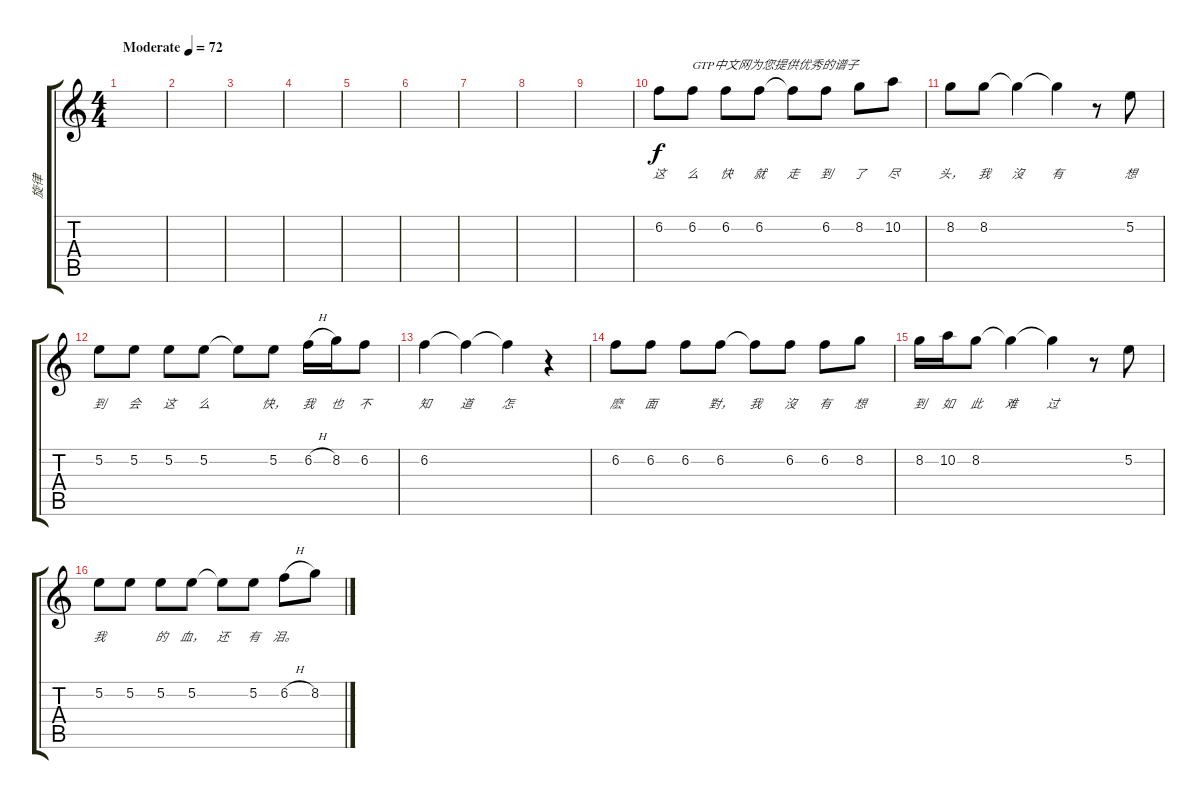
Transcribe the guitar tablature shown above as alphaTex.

\track ("旋律" "旋律") {instrument electricguitarmuted}
\staff {score tabs}
\tuning (E4 B3 G3 D3 A2 E2) {hide}
\ts (4 4)
\tempo (72 "Moderate")
\clef g2
\ks c
|
|
|
|
|
|
|
|
|
6.2.8{lyrics (0 "这") lyrics (1 "") lyrics (2 "") lyrics (3 "") lyrics (4 "")} 6.2.8{txt "GTP中文网为您提供优秀的谱子" lyrics (0 "么") lyrics (1 "") lyrics (2 "") lyrics (3 "") lyrics (4 "")} 6.2.8{lyrics (0 "快") lyrics (1 "") lyrics (2 "") lyrics (3 "") lyrics (4 "")} 6.2.8{lyrics (0 "就") lyrics (1 "") lyrics (2 "") lyrics (3 "") lyrics (4 "")} 6.2{t}.8{lyrics (0 "走") lyrics (1 "") lyrics (2 "") lyrics (3 "") lyrics (4 "")} 6.2.8{lyrics (0 "到") lyrics (1 "") lyrics (2 "") lyrics (3 "") lyrics (4 "")} 8.2.8{lyrics (0 "了") lyrics (1 "") lyrics (2 "") lyrics (3 "") lyrics (4 "")} 10.2.8{lyrics (0 "尽") lyrics (1 "") lyrics (2 "") lyrics (3 "") lyrics (4 "")} |
8.2.8{lyrics (0 "头，") lyrics (1 "") lyrics (2 "") lyrics (3 "") lyrics (4 "")} 8.2.8{lyrics (0 "我") lyrics (1 "") lyrics (2 "") lyrics (3 "") lyrics (4 "")} 8.2{t}.4{lyrics (0 "沒") lyrics (1 "") lyrics (2 "") lyrics (3 "") lyrics (4 "")} 8.2{t}.4{lyrics (0 "有") lyrics (1 "") lyrics (2 "") lyrics (3 "") lyrics (4 "")} r.8 5.2.8{lyrics (0 "想") lyrics (1 "") lyrics (2 "") lyrics (3 "") lyrics (4 "")} |
5.2.8{lyrics (0 "到") lyrics (1 "") lyrics (2 "") lyrics (3 "") lyrics (4 "")} 5.2.8{lyrics (0 "会") lyrics (1 "") lyrics (2 "") lyrics (3 "") lyrics (4 "")} 5.2.8{lyrics (0 "这") lyrics (1 "") lyrics (2 "") lyrics (3 "") lyrics (4 "")} 5.2.8{lyrics (0 "么") lyrics (1 "") lyrics (2 "") lyrics (3 "") lyrics (4 "")} 5.2{t}.8{lyrics (0 "") lyrics (1 "") lyrics (2 "") lyrics (3 "") lyrics (4 "")} 5.2.8{lyrics (0 "快，") lyrics (1 "") lyrics (2 "") lyrics (3 "") lyrics (4 "")} 6.2{h}.16{lyrics (0 "我") lyrics (1 "") lyrics (2 "") lyrics (3 "") lyrics (4 "")} 8.2.16{lyrics (0 "也") lyrics (1 "") lyrics (2 "") lyrics (3 "") lyrics (4 "")} 6.2.8{lyrics (0 "不") lyrics (1 "") lyrics (2 "") lyrics (3 "") lyrics (4 "")} |
6.2.4{lyrics (0 "知") lyrics (1 "") lyrics (2 "") lyrics (3 "") lyrics (4 "")} 6.2{t}.4{lyrics (0 "道") lyrics (1 "") lyrics (2 "") lyrics (3 "") lyrics (4 "")} 6.2{t}.4{lyrics (0 "怎") lyrics (1 "") lyrics (2 "") lyrics (3 "") lyrics (4 "")} r.4 |
6.2.8{lyrics (0 "麽") lyrics (1 "") lyrics (2 "") lyrics (3 "") lyrics (4 "")} 6.2.8{lyrics (0 "面") lyrics (1 "") lyrics (2 "") lyrics (3 "") lyrics (4 "")} 6.2.8{lyrics (0 "") lyrics (1 "") lyrics (2 "") lyrics (3 "") lyrics (4 "")} 6.2.8{lyrics (0 "對，") lyrics (1 "") lyrics (2 "") lyrics (3 "") lyrics (4 "")} 6.2{t}.8{lyrics (0 "我") lyrics (1 "") lyrics (2 "") lyrics (3 "") lyrics (4 "")} 6.2.8{lyrics (0 "沒") lyrics (1 "") lyrics (2 "") lyrics (3 "") lyrics (4 "")} 6.2.8{lyrics (0 "有") lyrics (1 "") lyrics (2 "") lyrics (3 "") lyrics (4 "")} 8.2.8{lyrics (0 "想") lyrics (1 "") lyrics (2 "") lyrics (3 "") lyrics (4 "")} |
8.2.16{lyrics (0 "到") lyrics (1 "") lyrics (2 "") lyrics (3 "") lyrics (4 "")} 10.2.16{lyrics (0 "如") lyrics (1 "") lyrics (2 "") lyrics (3 "") lyrics (4 "")} 8.2.8{lyrics (0 "此") lyrics (1 "") lyrics (2 "") lyrics (3 "") lyrics (4 "")} 8.2{t}.4{lyrics (0 "难") lyrics (1 "") lyrics (2 "") lyrics (3 "") lyrics (4 "")} 8.2{t}.4{lyrics (0 "过") lyrics (1 "") lyrics (2 "") lyrics (3 "") lyrics (4 "")} r.8 5.2.8{lyrics (0 "") lyrics (1 "") lyrics (2 "") lyrics (3 "") lyrics (4 "")} |
5.2.8{lyrics (0 "我") lyrics (1 "") lyrics (2 "") lyrics (3 "") lyrics (4 "")} 5.2.8{lyrics (0 "") lyrics (1 "") lyrics (2 "") lyrics (3 "") lyrics (4 "")} 5.2.8{lyrics (0 "的") lyrics (1 "") lyrics (2 "") lyrics (3 "") lyrics (4 "")} 5.2.8{lyrics (0 "血，") lyrics (1 "") lyrics (2 "") lyrics (3 "") lyrics (4 "")} 5.2{t}.8{lyrics (0 "还") lyrics (1 "") lyrics (2 "") lyrics (3 "") lyrics (4 "")} 5.2.8{lyrics (0 "有") lyrics (1 "") lyrics (2 "") lyrics (3 "") lyrics (4 "")} 6.2{h}.8{lyrics (0 "泪。") lyrics (1 "") lyrics (2 "") lyrics (3 "") lyrics (4 "")} 8.2.8{lyrics (0 "") lyrics (1 "") lyrics (2 "") lyrics (3 "") lyrics (4 "")}
